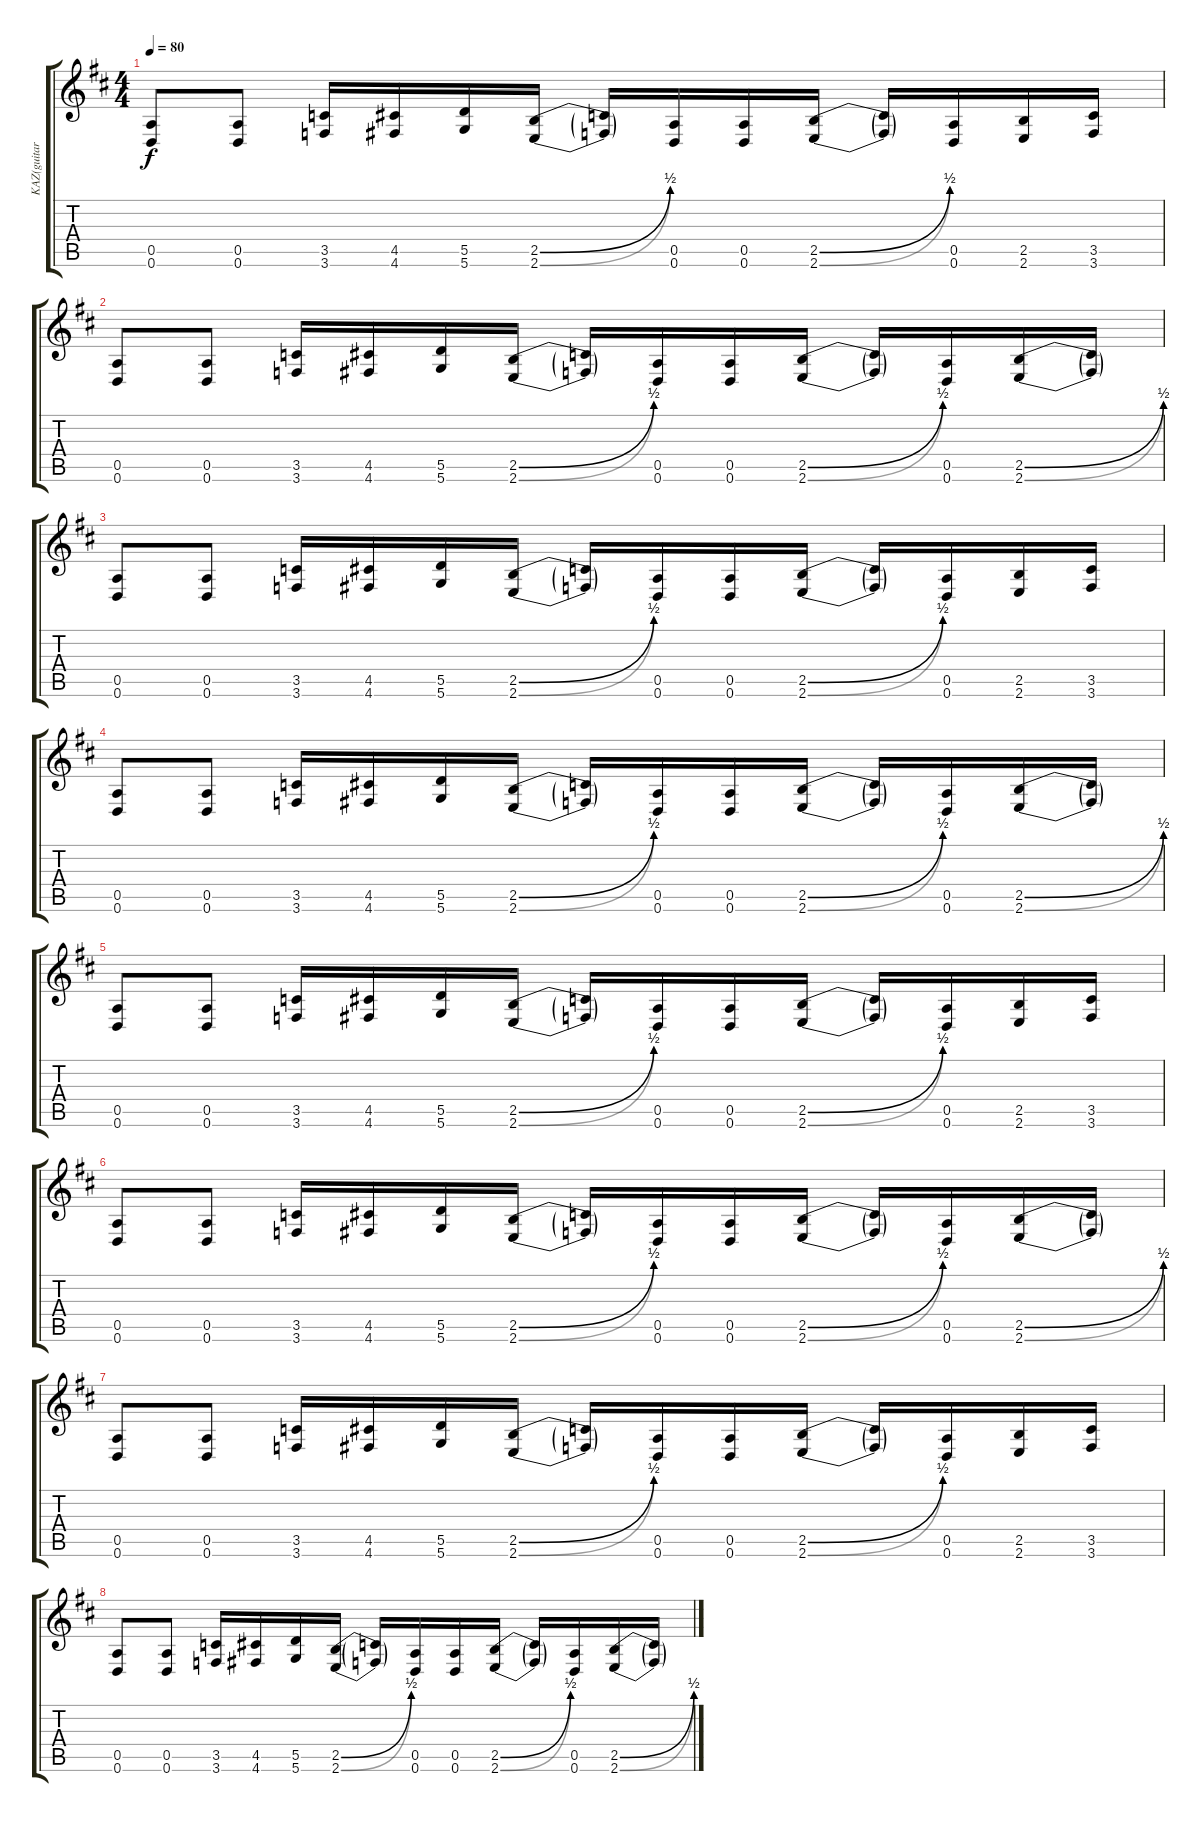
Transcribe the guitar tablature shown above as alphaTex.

\track ("KAZ(guitar)" "KAZ(guitar") {instrument distortionguitar}
\staff {score tabs}
\tuning (E4 B3 G3 D3 A2 D2) {hide}
\ts (4 4)
\tempo 80
\clef g2
\ks d
(0.5 0.6).8{dy f} (0.5 0.6).8 (3.5 3.6).16 (4.5 4.6).16 (5.5 5.6).16 (2.5{be (bend 0 0 60 2)} 2.6{be (bend 0 0 60 2)}).16 (2.5{t} 2.6{t}).16 (0.5 0.6).16 (0.5 0.6).16 (2.5{be (bend 0 0 60 2)} 2.6{be (bend 0 0 60 2)}).16 (2.5{t} 2.6{t}).16 (0.5 0.6).16 (2.5 2.6).16 (3.5 3.6).16 |
(0.5 0.6).8 (0.5 0.6).8 (3.5 3.6).16 (4.5 4.6).16 (5.5 5.6).16 (2.5{be (bend 0 0 60 2)} 2.6{be (bend 0 0 60 2)}).16 (2.5{t} 2.6{t}).16 (0.5 0.6).16 (0.5 0.6).16 (2.5{be (bend 0 0 60 2)} 2.6{be (bend 0 0 60 2)}).16 (2.5{t} 2.6{t}).16 (0.5 0.6).16 (2.5{be (bend 0 0 60 2)} 2.6{be (bend 0 0 60 2)}).16 (2.5{t} 2.6{t}).16 |
(0.5 0.6).8 (0.5 0.6).8 (3.5 3.6).16 (4.5 4.6).16 (5.5 5.6).16 (2.5{be (bend 0 0 60 2)} 2.6{be (bend 0 0 60 2)}).16 (2.5{t} 2.6{t}).16 (0.5 0.6).16 (0.5 0.6).16 (2.5{be (bend 0 0 60 2)} 2.6{be (bend 0 0 60 2)}).16 (2.5{t} 2.6{t}).16 (0.5 0.6).16 (2.5 2.6).16 (3.5 3.6).16 |
(0.5 0.6).8 (0.5 0.6).8 (3.5 3.6).16 (4.5 4.6).16 (5.5 5.6).16 (2.5{be (bend 0 0 60 2)} 2.6{be (bend 0 0 60 2)}).16 (2.5{t} 2.6{t}).16 (0.5 0.6).16 (0.5 0.6).16 (2.5{be (bend 0 0 60 2)} 2.6{be (bend 0 0 60 2)}).16 (2.5{t} 2.6{t}).16 (0.5 0.6).16 (2.5{be (bend 0 0 60 2)} 2.6{be (bend 0 0 60 2)}).16 (2.5{t} 2.6{t}).16 |
(0.5 0.6).8 (0.5 0.6).8 (3.5 3.6).16 (4.5 4.6).16 (5.5 5.6).16 (2.5{be (bend 0 0 60 2)} 2.6{be (bend 0 0 60 2)}).16 (2.5{t} 2.6{t}).16 (0.5 0.6).16 (0.5 0.6).16 (2.5{be (bend 0 0 60 2)} 2.6{be (bend 0 0 60 2)}).16 (2.5{t} 2.6{t}).16 (0.5 0.6).16 (2.5 2.6).16 (3.5 3.6).16 |
(0.5 0.6).8 (0.5 0.6).8 (3.5 3.6).16 (4.5 4.6).16 (5.5 5.6).16 (2.5{be (bend 0 0 60 2)} 2.6{be (bend 0 0 60 2)}).16 (2.5{t} 2.6{t}).16 (0.5 0.6).16 (0.5 0.6).16 (2.5{be (bend 0 0 60 2)} 2.6{be (bend 0 0 60 2)}).16 (2.5{t} 2.6{t}).16 (0.5 0.6).16 (2.5{be (bend 0 0 60 2)} 2.6{be (bend 0 0 60 2)}).16 (2.5{t} 2.6{t}).16 |
(0.5 0.6).8 (0.5 0.6).8 (3.5 3.6).16 (4.5 4.6).16 (5.5 5.6).16 (2.5{be (bend 0 0 60 2)} 2.6{be (bend 0 0 60 2)}).16 (2.5{t} 2.6{t}).16 (0.5 0.6).16 (0.5 0.6).16 (2.5{be (bend 0 0 60 2)} 2.6{be (bend 0 0 60 2)}).16 (2.5{t} 2.6{t}).16 (0.5 0.6).16 (2.5 2.6).16 (3.5 3.6).16 |
(0.5 0.6).8 (0.5 0.6).8 (3.5 3.6).16 (4.5 4.6).16 (5.5 5.6).16 (2.5{be (bend 0 0 60 2)} 2.6{be (bend 0 0 60 2)}).16 (2.5{t} 2.6{t}).16 (0.5 0.6).16 (0.5 0.6).16 (2.5{be (bend 0 0 60 2)} 2.6{be (bend 0 0 60 2)}).16 (2.5{t} 2.6{t}).16 (0.5 0.6).16 (2.5{be (bend 0 0 60 2)} 2.6{be (bend 0 0 60 2)}).16 (2.5{t} 2.6{t}).16
